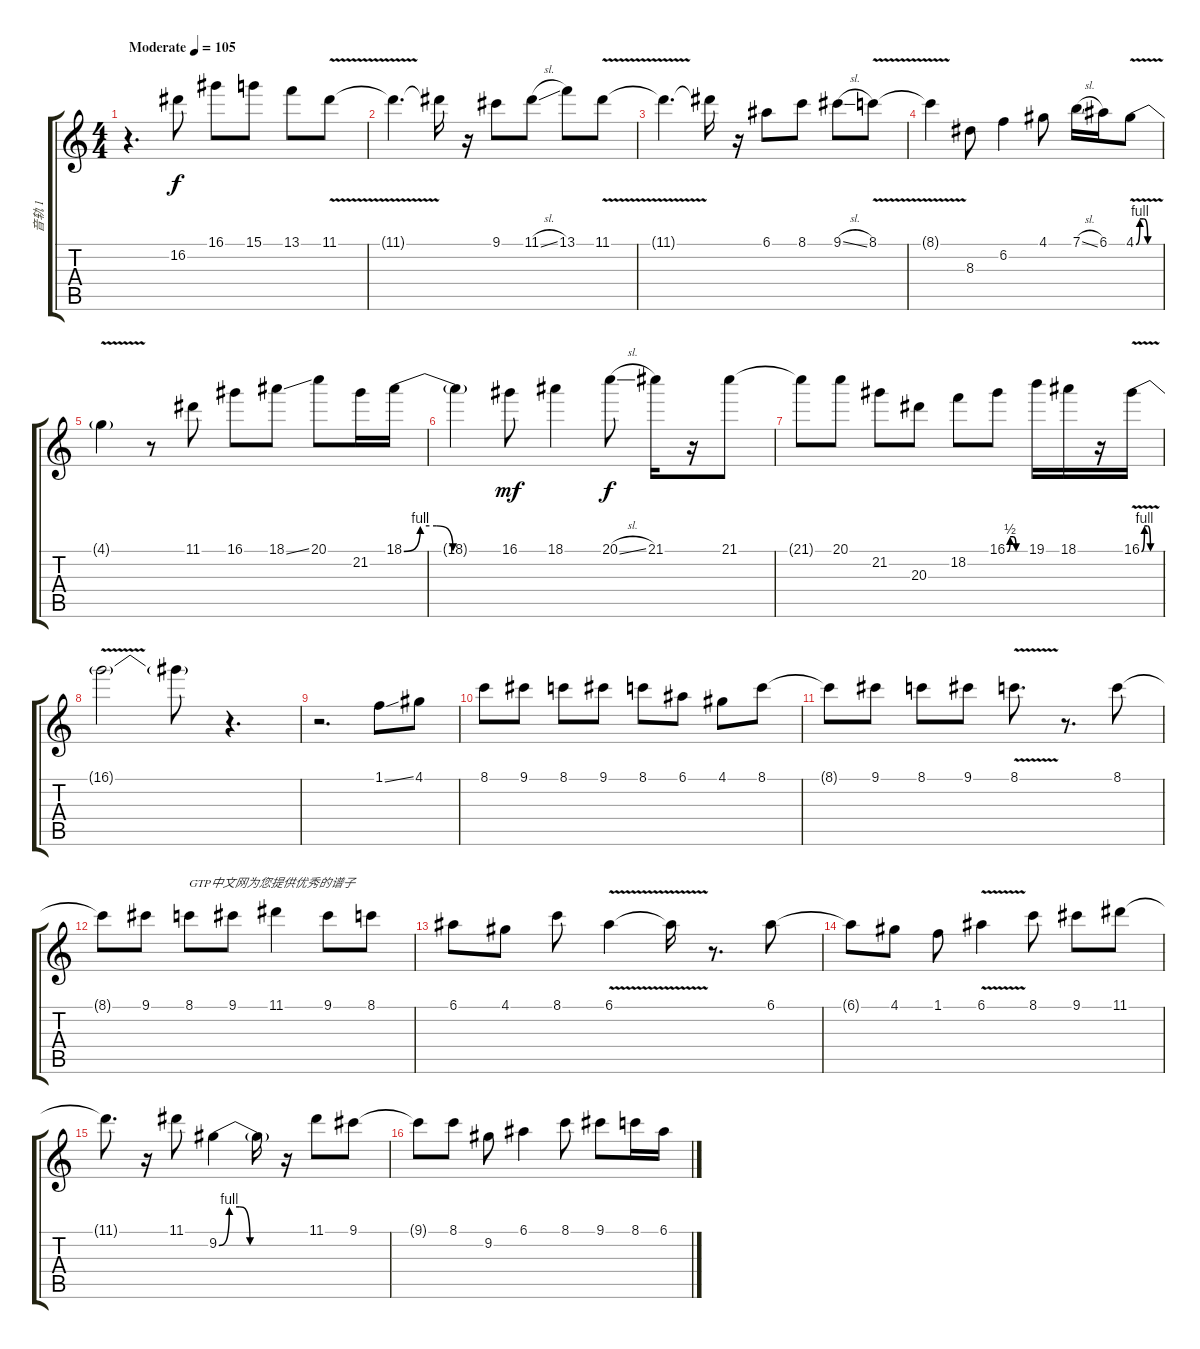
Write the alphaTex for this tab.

\track ("音轨 1" "音轨 1") {instrument distortionguitar}
\staff {score tabs}
\tuning (E4 B3 G3 D3 A2 E2) {hide}
\ts (4 4)
\tempo (105 "Moderate")
\clef g2
\ks c
r.4{d dy f instrument distortionguitar} 16.2.8 16.1.8 15.1.8 13.1.8 11.1{v}.8 |
11.1{t}.4{d} 11.1{t}.16 r.16 9.1.8{volume 16} 11.1{sl}.8 13.1.8{volume 16} 11.1{v}.8 |
11.1{t}.4{d} 11.1{t}.16 r.16 6.1.8{volume 16} 8.1.8 9.1{sl}.8 8.1{v}.8 |
8.1{t}.4 8.3.8 6.2.4 4.1.8 7.1{sl}.16 6.1.16 4.1{be (custom 0 0 10 4 20 4 30 0 60 0) v}.8 |
4.1{t}.4 r.8 11.1.8{volume 16} 16.1.8 18.1{ss}.8 20.1.8 21.2.16 18.1{be (custom 0 0 10 4 20 4 30 0 60 0)}.16 |
18.1{t}.4 16.1.8{dy mf} 18.1.4 20.1{sl}.8{dy f} 21.1.16 r.16 21.1.8 |
21.1{t}.8 20.1.8 21.2.8 20.3.8 18.2.8 16.1{be (custom 0 0 10 2 20 2 30 0 60 0)}.8 19.1.16 18.1.16 r.16 16.1{be (custom 0 0 10 4 20 4 30 0 60 0) v}.16 |
16.1{t}.2 16.1{t}.8 r.4{d} |
r.2{d} 1.1{ss}.8{volume 16} 4.1.8 |
8.1.8 9.1.8 8.1.8 9.1.8 8.1.8 6.1.8 4.1.8 8.1.8 |
8.1{t}.8 9.1.8{volume 16} 8.1.8 9.1.8 8.1{v}.8{d} r.8{d} 8.1.8 |
8.1{t}.8 9.1.8{volume 16} 8.1.8{txt "GTP中文网为您提供优秀的谱子"} 9.1.8 11.1.4 9.1.8 8.1.8{volume 16} |
6.1.8{volume 16} 4.1.8 8.1.8 6.1{v}.4 6.1{t}.16 r.8{d} 6.1.8 |
6.1{t}.8 4.1.8 1.1.8 6.1{v}.4 8.1.8 9.1.8 11.1.8 |
11.1{t}.8{d} r.16 11.1.8 9.2{be (custom 0 0 10 4 20 4 30 0 60 0)}.4 9.2{t}.16 r.16 11.1.8 9.1.8 |
9.1{t}.8 8.1.8 9.2.8 6.1.4 8.1.8 9.1.8 8.1.16 6.1.16
